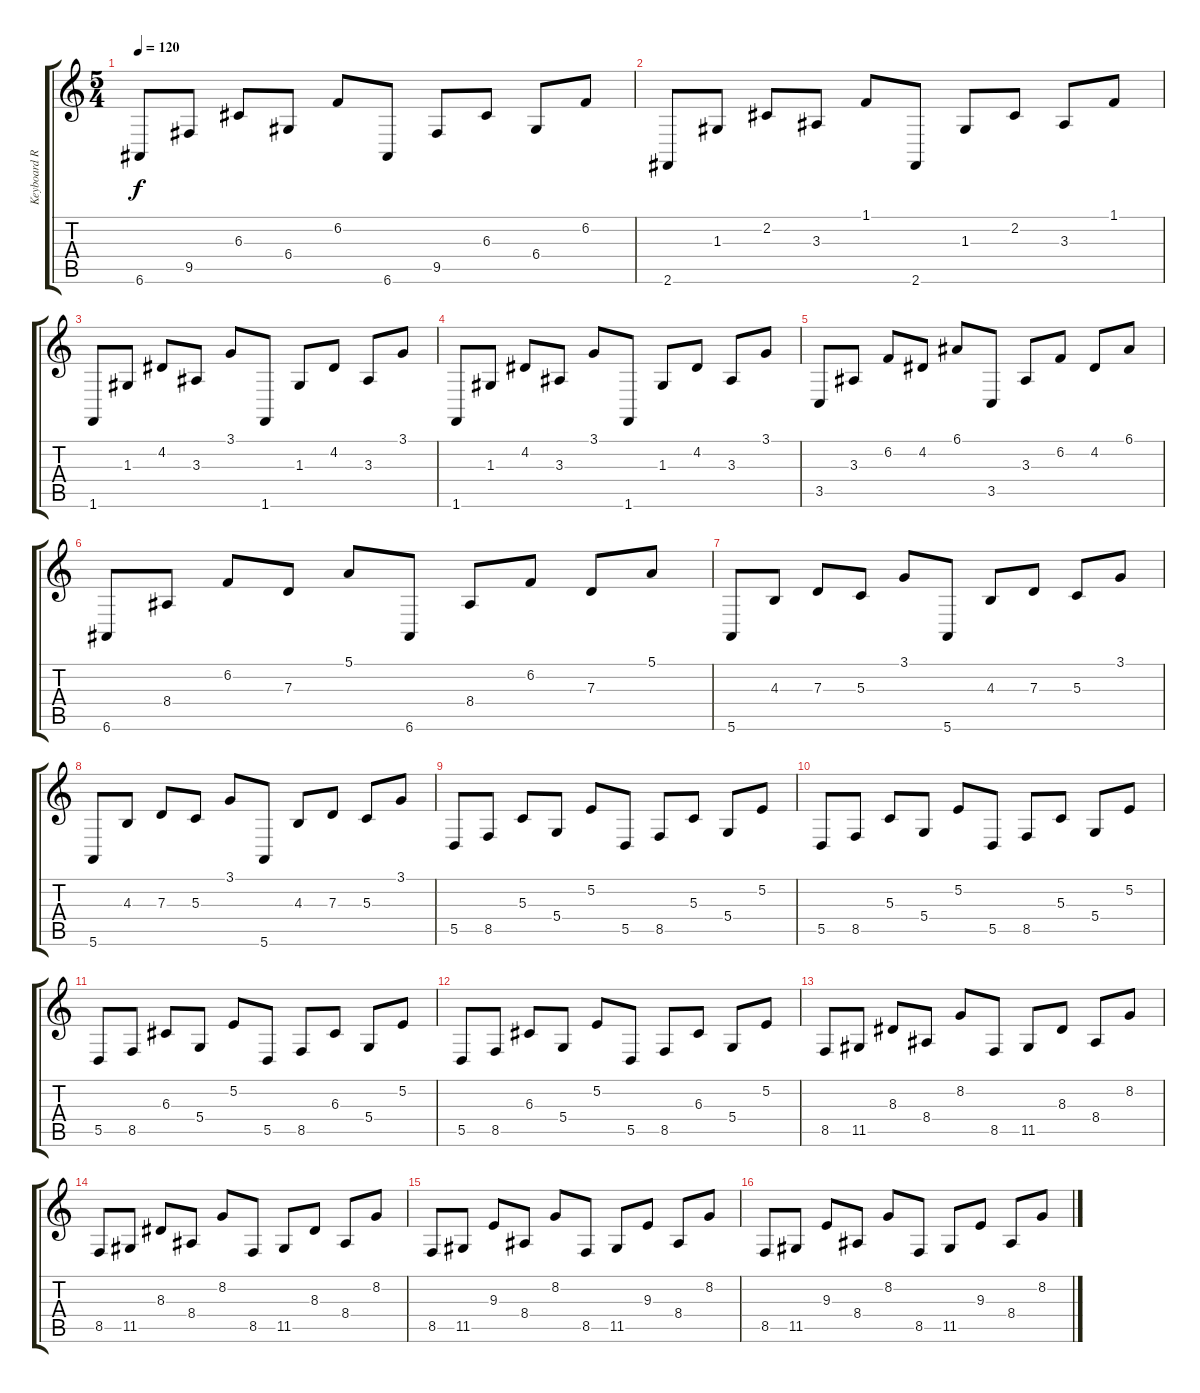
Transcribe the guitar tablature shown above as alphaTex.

\track ("Keyboard Rhythm" "Keyboard R") {solo instrument brightacousticpiano}
\staff {score tabs}
\tuning (E4 B3 G3 D3 A2 E2) {hide}
\ts (5 4)
\tempo 120
\clef g2
\ks c
6.6.8{dy f} 9.5.8 6.3.8 6.4.8 6.2.8 6.6.8 9.5.8 6.3.8 6.4.8 6.2.8 |
2.6.8 1.3.8 2.2.8 3.3.8 1.1.8 2.6.8 1.3.8 2.2.8 3.3.8 1.1.8 |
1.6.8 1.3.8 4.2.8 3.3.8 3.1.8 1.6.8 1.3.8 4.2.8 3.3.8 3.1.8 |
1.6.8 1.3.8 4.2.8 3.3.8 3.1.8 1.6.8 1.3.8 4.2.8 3.3.8 3.1.8 |
3.5.8 3.3.8 6.2.8 4.2.8 6.1.8 3.5.8 3.3.8 6.2.8 4.2.8 6.1.8 |
6.6.8 8.4.8 6.2.8 7.3.8 5.1.8 6.6.8 8.4.8 6.2.8 7.3.8 5.1.8 |
5.6.8 4.3.8 7.3.8 5.3.8 3.1.8 5.6.8 4.3.8 7.3.8 5.3.8 3.1.8 |
5.6.8 4.3.8 7.3.8 5.3.8 3.1.8 5.6.8 4.3.8 7.3.8 5.3.8 3.1.8 |
5.5.8 8.5.8 5.3.8 5.4.8 5.2.8 5.5.8 8.5.8 5.3.8 5.4.8 5.2.8 |
5.5.8 8.5.8 5.3.8 5.4.8 5.2.8 5.5.8 8.5.8 5.3.8 5.4.8 5.2.8 |
5.5.8 8.5.8 6.3.8 5.4.8 5.2.8 5.5.8 8.5.8 6.3.8 5.4.8 5.2.8 |
5.5.8 8.5.8 6.3.8 5.4.8 5.2.8 5.5.8 8.5.8 6.3.8 5.4.8 5.2.8 |
8.5.8 11.5.8 8.3.8 8.4.8 8.2.8 8.5.8 11.5.8 8.3.8 8.4.8 8.2.8 |
8.5.8 11.5.8 8.3.8 8.4.8 8.2.8 8.5.8 11.5.8 8.3.8 8.4.8 8.2.8 |
8.5.8 11.5.8 9.3.8 8.4.8 8.2.8 8.5.8 11.5.8 9.3.8 8.4.8 8.2.8 |
8.5.8 11.5.8 9.3.8 8.4.8 8.2.8 8.5.8 11.5.8 9.3.8 8.4.8 8.2.8
